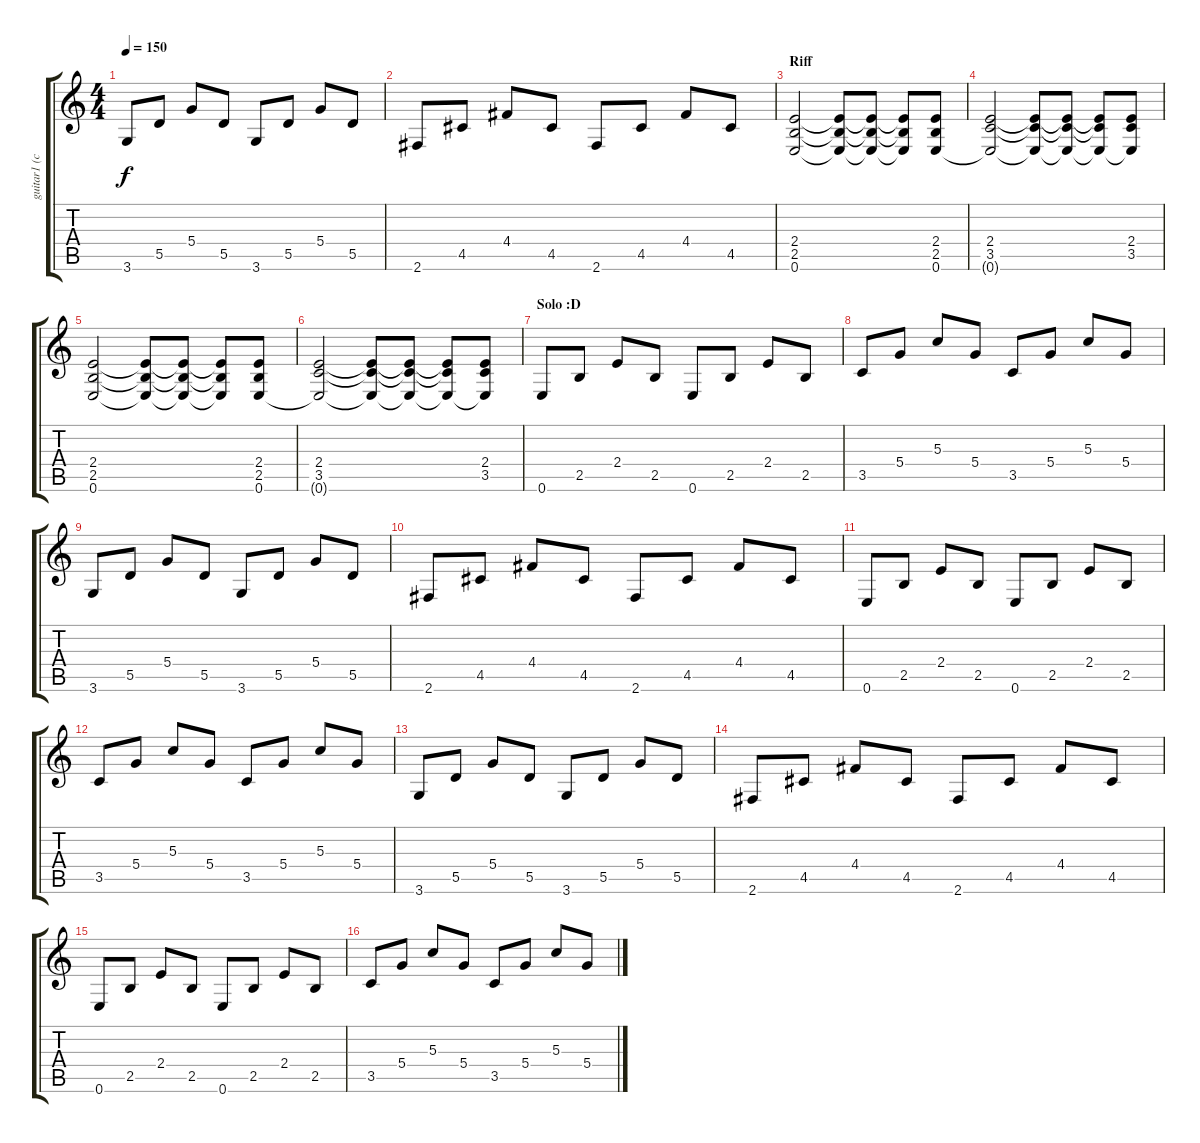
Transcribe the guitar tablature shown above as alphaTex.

\track ("guitar1 (clean)" "guitar1 (c") {instrument electricguitarclean}
\staff {score tabs}
\tuning (E4 B3 G3 D3 A2 E2) {hide}
\ts (4 4)
\tempo 150
\clef g2
\ks c
3.6.8{dy f} 5.5.8 5.4.8 5.5.8 3.6.8 5.5.8 5.4.8 5.5.8 |
2.6.8 4.5.8 4.4.8 4.5.8 2.6.8 4.5.8 4.4.8 4.5.8 |
\section ("" "Riff")
(2.4 2.5 0.6).2{volume 13 instrument overdrivenguitar} (2.4{t} 2.5{t} 0.6{t}).8 (2.4{t} 2.5{t} 0.6{t}).8 (2.4{t} 2.5{t} 0.6{t}).8 (2.4 2.5 0.6).8 |
(2.4 3.5 0.6{t}).2 (2.4{t} 3.5{t} 0.6{t}).8 (2.4{t} 3.5{t} 0.6{t}).8 (2.4{t} 3.5{t} 0.6{t}).8 (2.4 3.5 0.6{t}).8 |
(2.4 2.5 0.6).2 (2.4{t} 2.5{t} 0.6{t}).8 (2.4{t} 2.5{t} 0.6{t}).8 (2.4{t} 2.5{t} 0.6{t}).8 (2.4 2.5 0.6).8 |
(2.4 3.5 0.6{t}).2 (2.4{t} 3.5{t} 0.6{t}).8 (2.4{t} 3.5{t} 0.6{t}).8 (2.4{t} 3.5{t} 0.6{t}).8 (2.4 3.5 0.6{t}).8 |
\section ("" "Solo :D")
0.6.8{instrument electricguitarmuted} 2.5.8 2.4.8 2.5.8 0.6.8 2.5.8 2.4.8 2.5.8 |
3.5.8 5.4.8 5.3.8 5.4.8 3.5.8 5.4.8 5.3.8 5.4.8 |
3.6.8 5.5.8 5.4.8 5.5.8 3.6.8 5.5.8 5.4.8 5.5.8 |
2.6.8 4.5.8 4.4.8 4.5.8 2.6.8 4.5.8 4.4.8 4.5.8 |
0.6.8{instrument electricguitarmuted} 2.5.8 2.4.8 2.5.8 0.6.8 2.5.8 2.4.8 2.5.8 |
3.5.8 5.4.8 5.3.8 5.4.8 3.5.8 5.4.8 5.3.8 5.4.8 |
3.6.8 5.5.8 5.4.8 5.5.8 3.6.8 5.5.8 5.4.8 5.5.8 |
2.6.8 4.5.8 4.4.8 4.5.8 2.6.8 4.5.8 4.4.8 4.5.8 |
0.6.8{instrument electricguitarmuted} 2.5.8 2.4.8 2.5.8 0.6.8 2.5.8 2.4.8 2.5.8 |
3.5.8 5.4.8 5.3.8 5.4.8 3.5.8 5.4.8 5.3.8 5.4.8
